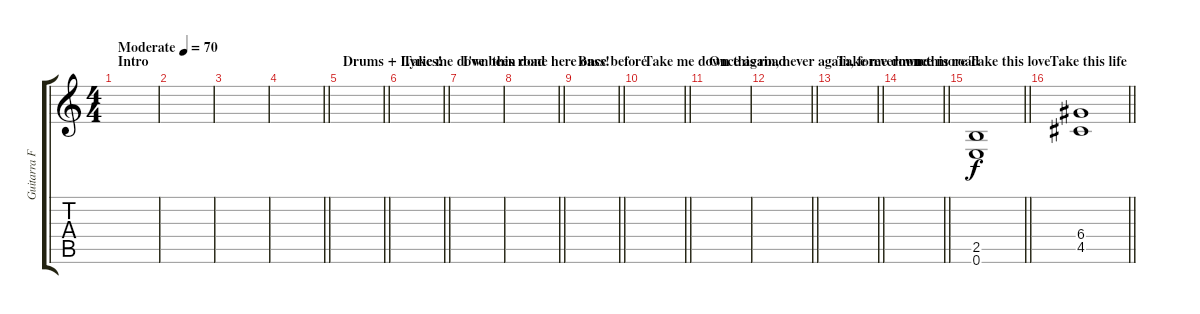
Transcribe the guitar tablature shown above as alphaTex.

\track ("Guitarra Fondo" "Guitarra F") {instrument distortionguitar}
\staff {score tabs}
\tuning (E4 B3 G3 D3 A2 E2) {hide}
\ts (4 4)
\section ("" "Intro")
\tempo (70 "Moderate")
\clef g2
\ks c
|
|
|
\barLineRight lightlight
|
\section ("" "Drums + Lyrics!")
\barLineRight lightlight
|
\section ("" "Take me down this road")
\barLineRight lightlight
|
\section ("" "I've been done here once before")
|
\barLineRight lightlight
|
\section ("" "Bass!")
\barLineRight lightlight
|
\section ("" "Take me down this road")
\barLineRight lightlight
|
\section ("" "Once again, never again, forevermore")
|
\barLineRight lightlight
|
\section ("" "Take me down this road ")
\barLineRight lightlight
|
\section ("" " once more")
\barLineRight lightlight
|
\section ("" "Take this love")
\barLineRight lightlight
(2.5 0.6).1 |
\section ("" "Take this life")
\barLineRight lightlight
(6.4 4.5).1
